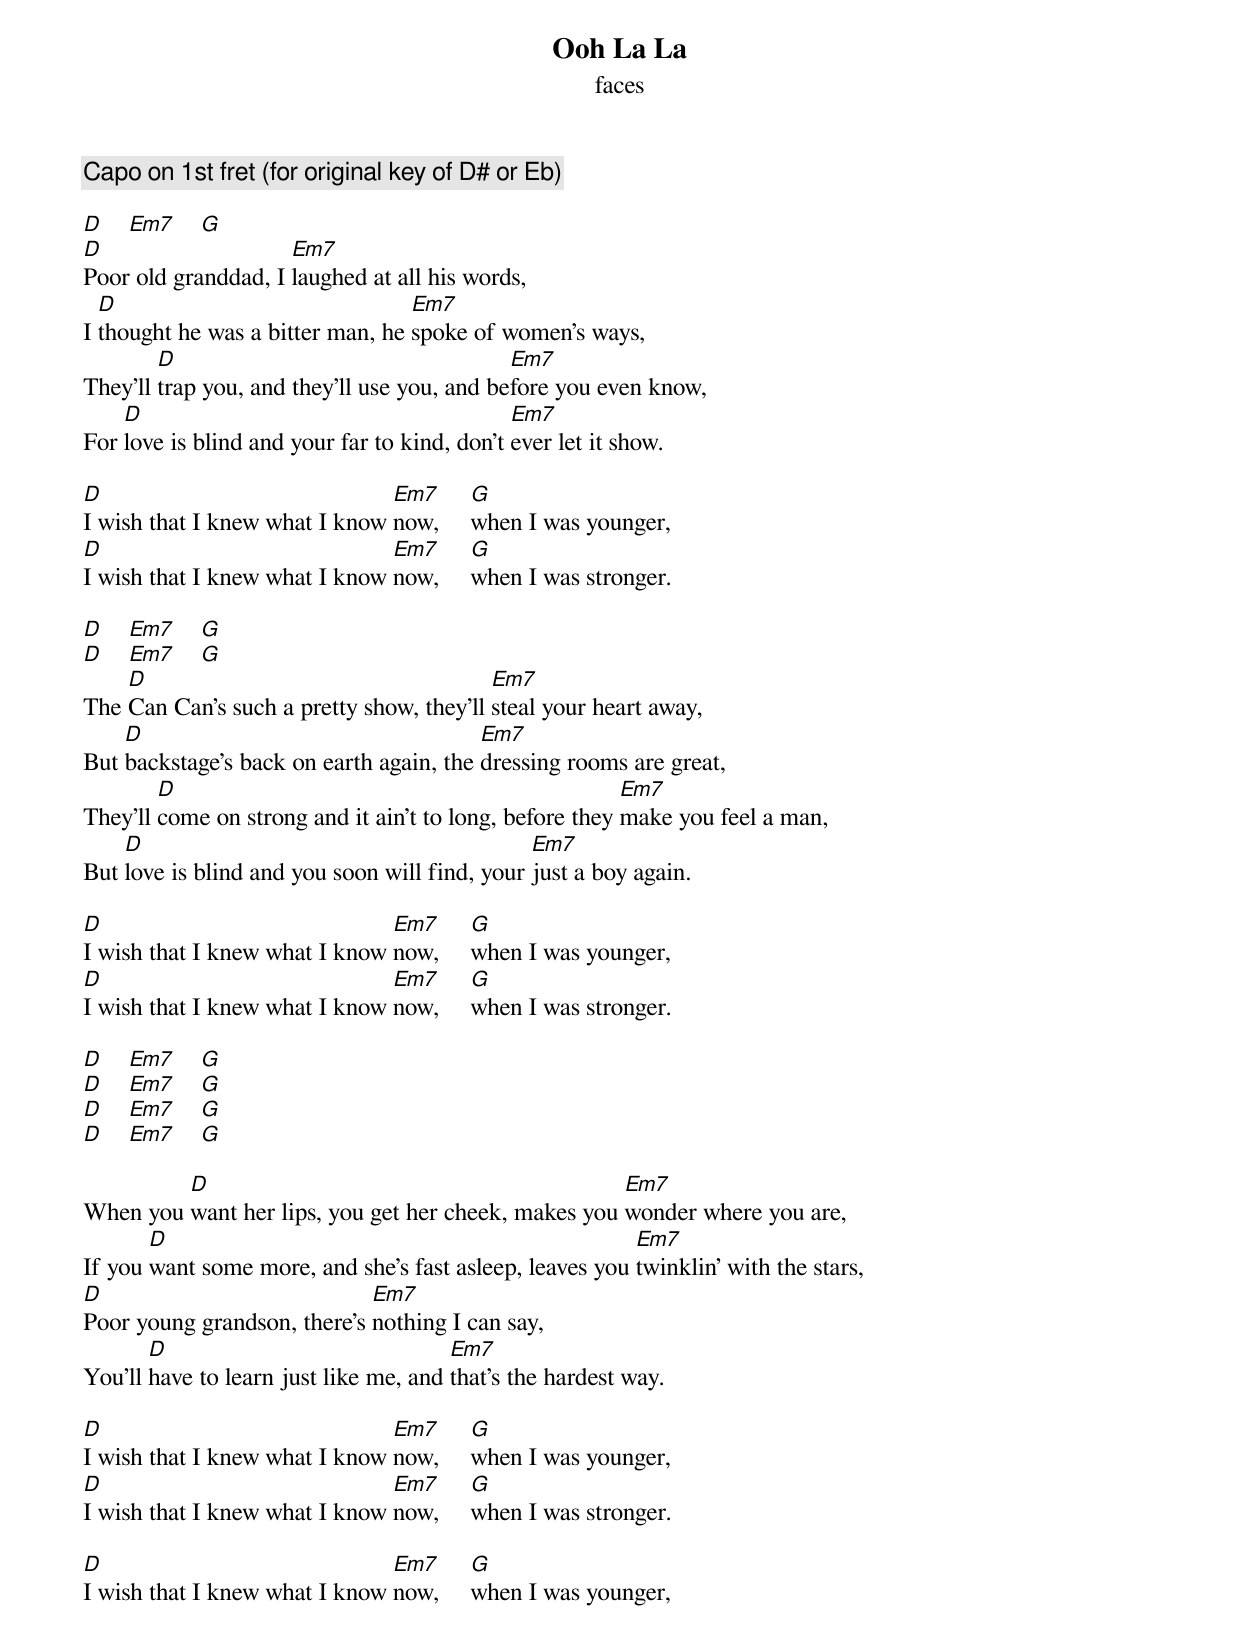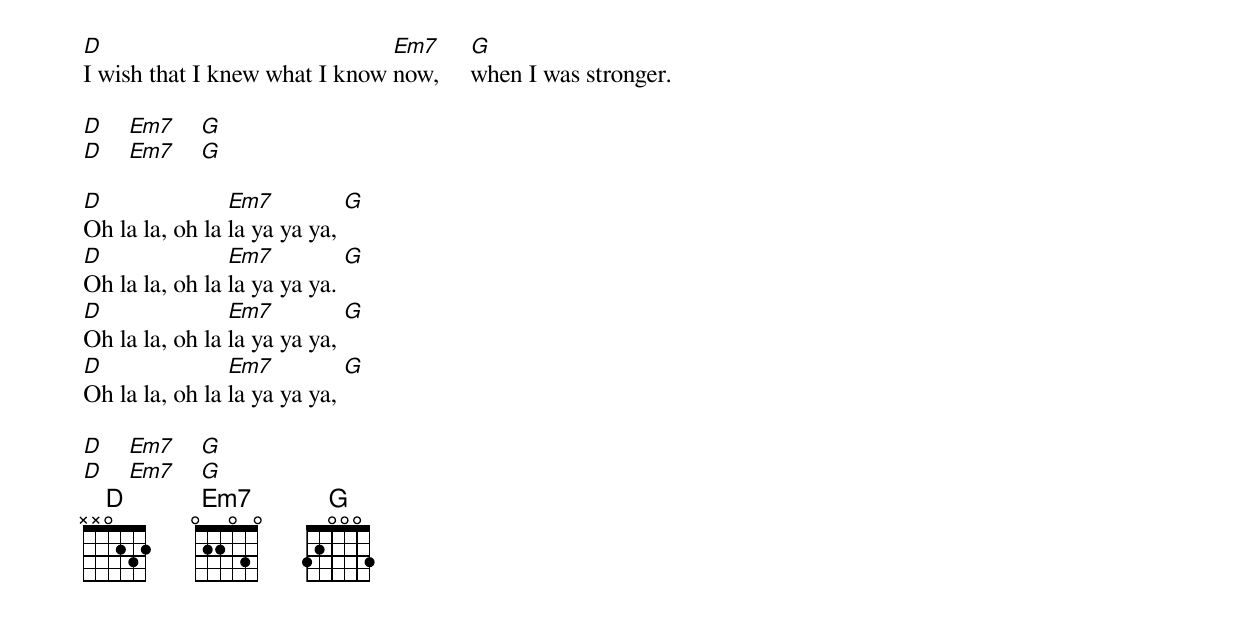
{title: Ooh La La}
{subtitle: faces}

{c:Capo on 1st fret (for original key of D# or Eb)}

[D]    [Em7]    [G]
[D]Poor old granddad, I [Em7]laughed at all his words,
I [D]thought he was a bitter man, he [Em7]spoke of women's ways,
They'll [D]trap you, and they'll use you, and be[Em7]fore you even know,
For [D]love is blind and your far to kind, don't [Em7]ever let it show.

[D]I wish that I knew what I know [Em7]now,     [G]when I was younger,
[D]I wish that I knew what I know [Em7]now,     [G]when I was stronger.

[D]    [Em7]    [G]
[D]    [Em7]    [G]
The [D]Can Can's such a pretty show, they'll [Em7]steal your heart away,
But [D]backstage's back on earth again, the [Em7]dressing rooms are great,
They'll [D]come on strong and it ain't to long, before they [Em7]make you feel a man,
But [D]love is blind and you soon will find, your [Em7]just a boy again.

[D]I wish that I knew what I know [Em7]now,     [G]when I was younger,
[D]I wish that I knew what I know [Em7]now,     [G]when I was stronger.

[D]    [Em7]    [G]
[D]    [Em7]    [G]
[D]    [Em7]    [G]
[D]    [Em7]    [G]

When you [D]want her lips, you get her cheek, makes you [Em7]wonder where you are,
If you [D]want some more, and she's fast asleep, leaves you [Em7]twinklin' with the stars,
[D]Poor young grandson, there's [Em7]nothing I can say,
You'll [D]have to learn just like me, and [Em7]that's the hardest way.

[D]I wish that I knew what I know [Em7]now,     [G]when I was younger,
[D]I wish that I knew what I know [Em7]now,     [G]when I was stronger.

[D]I wish that I knew what I know [Em7]now,     [G]when I was younger,
[D]I wish that I knew what I know [Em7]now,     [G]when I was stronger.

[D]    [Em7]    [G]
[D]    [Em7]    [G]

[D]Oh la la, oh la [Em7]la ya ya ya, [G]
[D]Oh la la, oh la [Em7]la ya ya ya. [G]
[D]Oh la la, oh la [Em7]la ya ya ya, [G]
[D]Oh la la, oh la [Em7]la ya ya ya, [G]

[D]    [Em7]    [G]
[D]    [Em7]    [G]
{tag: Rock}
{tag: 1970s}
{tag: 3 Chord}
